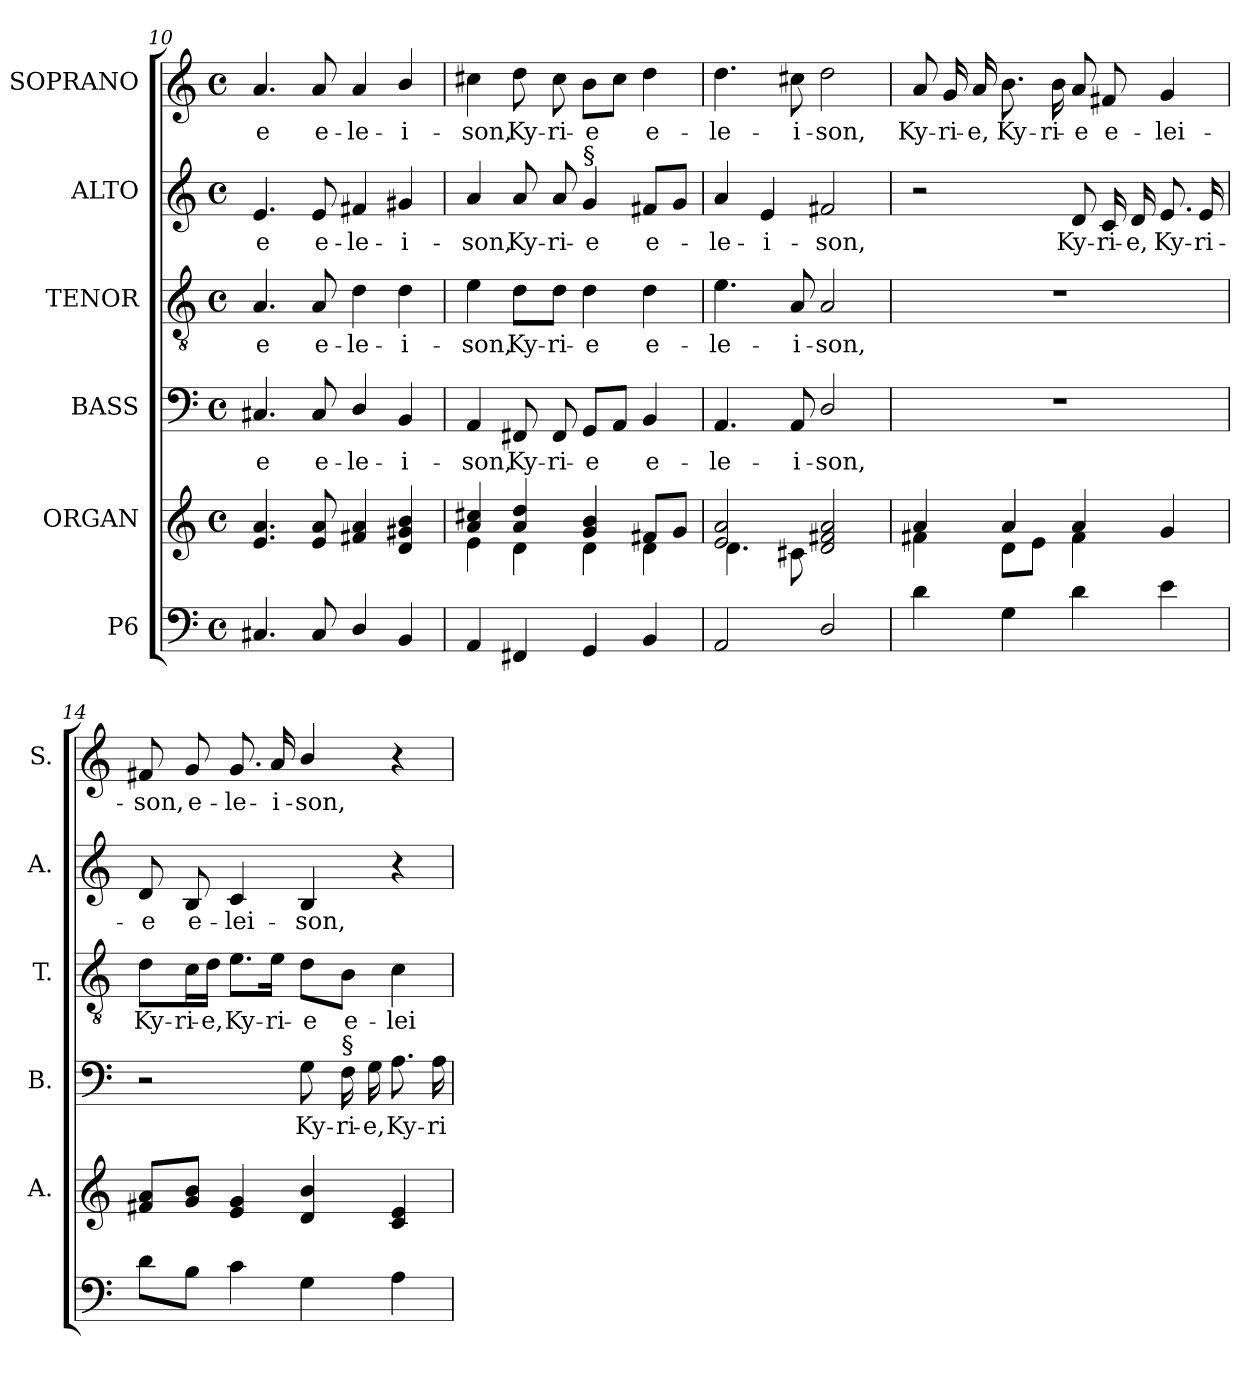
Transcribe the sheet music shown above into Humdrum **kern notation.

**kern	**kern	**kern	**text	**kern	**text	**kern	**text	**kern	**text
*part6	*part5	*part4	*part4	*part3	*part3	*part2	*part2	*part1	*part1
*staff6	*staff5	*staff4	*staff4	*staff3	*staff3	*staff2	*staff2	*staff1	*staff1
*I"P6	*I"ORGAN	*I"BASS	*	*I"TENOR	*	*I"ALTO	*	*I"SOPRANO	*
*	*I'A.	*I'B.	*	*I'T.	*	*I'A.	*	*I'S.	*
*clefF4	*clefG2	*clefF4	*	*clefGv2	*	*clefG2	*	*clefG2	*
*	*	*	*	*ITrd7c12	*	*	*	*	*
*k[]	*k[]	*k[]	*	*k[]	*	*k[]	*	*k[]	*
*C:	*C:	*C:	*	*C:	*	*C:	*	*C:	*
*M4/4	*M4/4	*M4/4	*	*M4/4	*	*M4/4	*	*M4/4	*
*met(c)	*met(c)	*met(c)	*	*met(c)	*	*met(c)	*	*met(c)	*
=10	=10	=10	=10	=10	=10	=10	=10	=10	=10
!	!	!	!LO:LY:b:color=#000000	!	!	!	!	!	!
!	!	!	!	!	!LO:LY:b:color=#000000	!	!	!	!
!	!	!	!	!	!	!	!LO:LY:b:color=#000000	!	!
!	!	!	!	!	!	!	!	!	!LO:LY:b:color=#000000
4.C#Xi/	4.ei/ 4.ai	4.C#Xi/	-e	4.AAi/	-e	4.ei/	-e	4.ai/	-e
!	!	!	!LO:LY:b:color=#000000	!	!	!	!	!	!
!	!	!	!	!	!LO:LY:b:color=#000000	!	!	!	!
!	!	!	!	!	!	!	!LO:LY:b:color=#000000	!	!
!	!	!	!	!	!	!	!	!	!LO:LY:b:color=#000000
8C#i/	8ei/ 8ai	8C#i/	e-	8AAi/	e-	8ei/	e-	8ai/	e-
!	!	!	!LO:LY:b:color=#000000	!	!	!	!	!	!
!	!	!	!	!	!LO:LY:b:color=#000000	!	!	!	!
!	!	!	!	!	!	!	!LO:LY:b:color=#000000	!	!
!	!	!	!	!	!	!	!	!	!LO:LY:b:color=#000000
4Di/	4f#Xi/ 4ai	4Di/	-le-	4Di\	-le-	4f#Xi/	-le-	4ai/	-le-
!	!	!	!LO:LY:b:color=#000000	!	!	!	!	!	!
!	!	!	!	!	!LO:LY:b:color=#000000	!	!	!	!
!	!	!	!	!	!	!	!LO:LY:b:color=#000000	!	!
!	!	!	!	!	!	!	!	!	!LO:LY:b:color=#000000
4BBi/	4di/ 4g#Xi 4bi	4BBi/	-i-	4Di\	-i-	4g#Xi/	-i-	4bi/	-i-
=11	=11	=11	=11	=11	=11	=11	=11	=11	=11
*	*^	*	*	*	*	*	*	*	*
!	!	!	!	!LO:LY:b:color=#000000	!	!	!	!	!	!
!	!	!	!	!	!	!LO:LY:b:color=#000000	!	!	!	!
!	!	!	!	!	!	!	!	!LO:LY:b:color=#000000	!	!
!	!	!	!	!	!	!	!	!	!	!LO:LY:b:color=#000000
4AAi/	4ai/ 4cc#Xi	4ei\	4AAi/	-son,	4Ei\	-son,	4ai/	-son,	4cc#Xi\	-son,
!	!	!	!	!LO:LY:b:color=#000000	!	!	!	!	!	!
!	!	!	!	!	!	!LO:LY:b:color=#000000	!	!	!	!
!	!	!	!	!	!	!	!	!LO:LY:b:color=#000000	!	!
!	!	!	!	!	!	!	!	!	!	!LO:LY:b:color=#000000
4FF#Xi/	4ai/ 4ddi	4di\	8FF#Xi/	Ky-	8Di\L	Ky-	8ai/	Ky-	8ddi\	Ky-
!	!	!	!	!LO:LY:b:color=#000000	!	!	!	!	!	!
!	!	!	!	!	!	!LO:LY:b:color=#000000	!	!	!	!
!	!	!	!	!	!	!	!	!LO:LY:b:color=#000000	!	!
!	!	!	!	!	!	!	!	!	!	!LO:LY:b:color=#000000
.	.	.	8FF#i/	-ri-	8Di\J	-ri-	8ai/	-ri-	8cc#i\	-ri-
!	!	!	!	!LO:LY:b:color=#000000	!	!	!	!	!	!
!	!	!	!	!	!	!LO:LY:b:color=#000000	!	!	!	!
!	!	!	!	!	!	!	!	!LO:LY:b:color=#000000	!	!
!	!	!	!	!	!	!	!LO:TX:a:t=§	!	!	!
!	!	!	!	!	!	!	!	!	!	!LO:LY:b:color=#000000
4GGi/	4gi/ 4bi	4di\	8GGi/L	-e	4Di\	-e	4gi/	-e	8bi\L	-e
.	.	.	8AAi/J	.	.	.	.	.	8cc#i\J	.
!	!	!	!	!LO:LY:b:color=#000000	!	!	!	!	!	!
!	!	!	!	!	!	!LO:LY:b:color=#000000	!	!	!	!
!	!	!	!	!	!	!	!	!LO:LY:b:color=#000000	!	!
!	!	!	!	!	!	!	!	!	!	!LO:LY:b:color=#000000
4BBi/	8f#Xi/L	4di\	4BBi/	e-	4Di\	e-	8f#Xi/L	e-	4ddi\	e-
.	8gi/J	.	.	.	.	.	8gi/J	.	.	.
=12	=12	=12	=12	=12	=12	=12	=12	=12	=12	=12
!	!	!	!	!LO:LY:b:color=#000000	!	!	!	!	!	!
!	!	!	!	!	!	!LO:LY:b:color=#000000	!	!	!	!
!	!	!	!	!	!	!	!	!LO:LY:b:color=#000000	!	!
!	!	!	!	!	!	!	!	!	!	!LO:LY:b:color=#000000
2AAi/	2ei/ 2ai	4.di\	4.AAi/	-le-	4.Ei\	-le-	4ai/	-le-	4.ddi\	-le-
!	!	!	!	!	!	!	!	!LO:LY:b:color=#000000	!	!
.	.	.	.	.	.	.	4ei/	-i-	.	.
!	!	!	!	!LO:LY:b:color=#000000	!	!	!	!	!	!
!	!	!	!	!	!	!LO:LY:b:color=#000000	!	!	!	!
!	!	!	!	!	!	!	!	!	!	!LO:LY:b:color=#000000
.	.	8c#Xi\	8AAi/	-i-	8AAi/	-i-	.	.	8cc#Xi\	-i-
!	!	!	!	!LO:LY:b:color=#000000	!	!	!	!	!	!
!	!	!	!	!	!	!LO:LY:b:color=#000000	!	!	!	!
!	!	!	!	!	!	!	!	!LO:LY:b:color=#000000	!	!
!	!	!	!	!	!	!	!	!	!	!LO:LY:b:color=#000000
2Di/	2di/ 2f#Xi 2ai	2ryy	2Di/	-son,	2AAi/	-son,	2f#Xi/	-son,	2ddi\	-son,
!!LO:LB:g=z
=13	=13	=13	=13	=13	=13	=13	=13	=13	=13	=13
!	!	!	!	!	!	!	!	!	!	!LO:LY:b:color=#000000
4di\	4ai/	4f#Xi\	1r	.	1r	.	2r	.	8ai/	Ky-
!	!	!	!	!	!	!	!	!	!	!LO:LY:b:color=#000000
.	.	.	.	.	.	.	.	.	16gi/	-ri-
!	!	!	!	!	!	!	!	!	!	!LO:LY:b:color=#000000
.	.	.	.	.	.	.	.	.	16ai/	-e,
!	!	!	!	!	!	!	!	!	!	!LO:LY:b:color=#000000
4Gi\	4ai/	8di\L	.	.	.	.	.	.	8.bi\	Ky-
.	.	8ei\J	.	.	.	.	.	.	.	.
!	!	!	!	!	!	!	!	!	!	!LO:LY:b:color=#000000
.	.	.	.	.	.	.	.	.	16bi\	-ri-
!	!	!	!	!	!	!	!	!LO:LY:b:color=#000000	!	!
!	!	!	!	!	!	!	!	!	!	!LO:LY:b:color=#000000
4di\	4ai/	4f#i\	.	.	.	.	8di/	Ky-	8ai/	-e
!	!	!	!	!	!	!	!	!LO:LY:b:color=#000000	!	!
!	!	!	!	!	!	!	!	!	!	!LO:LY:b:color=#000000
.	.	.	.	.	.	.	16ci/	-ri-	8f#Xi/	e-
!	!	!	!	!	!	!	!	!LO:LY:b:color=#000000	!	!
.	.	.	.	.	.	.	16di/	-e,	.	.
!	!	!	!	!	!	!	!	!LO:LY:b:color=#000000	!	!
!	!	!	!	!	!	!	!	!	!	!LO:LY:b:color=#000000
4ei\	4gi/	4ryy	.	.	.	.	8.ei/	Ky-	4gi/	-lei-
!	!	!	!	!	!	!	!	!LO:LY:b:color=#000000	!	!
.	.	.	.	.	.	.	16ei/	-ri-	.	.
*	*v	*v	*	*	*	*	*	*	*	*
=14	=14	=14	=14	=14	=14	=14	=14	=14	=14
!	!	!	!	!	!LO:LY:b:color=#000000	!	!	!	!
!	!	!	!	!	!	!	!LO:LY:b:color=#000000	!	!
!	!	!	!	!	!	!	!	!	!LO:LY:b:color=#000000
8di\L	8f#Xi/ 8aiL	2r	.	8Di\L	Ky-	8di/	-e	8f#Xi/	-son,
!	!	!	!	!	!LO:LY:b:color=#000000	!	!	!	!
!	!	!	!	!	!	!	!LO:LY:b:color=#000000	!	!
!	!	!	!	!	!	!	!	!	!LO:LY:b:color=#000000
8Bi\J	8gi/ 8biJ	.	.	16Ci\L	-ri-	8Bi/	e-	8gi/	e-
!	!	!	!	!	!LO:LY:b:color=#000000	!	!	!	!
.	.	.	.	16Di\JJ	-e,	.	.	.	.
!	!	!	!	!	!LO:LY:b:color=#000000	!	!	!	!
!	!	!	!	!	!	!	!LO:LY:b:color=#000000	!	!
!	!	!	!	!	!	!	!	!	!LO:LY:b:color=#000000
4ci\	4ei/ 4gi	.	.	8.Ei\L	Ky-	4ci/	-lei-	8.gi/	-le-
!	!	!	!	!	!LO:LY:b:color=#000000	!	!	!	!
!	!	!	!	!	!	!	!	!	!LO:LY:b:color=#000000
.	.	.	.	16Ei\Jk	-ri-	.	.	16ai/	-i-
!	!	!	!LO:LY:b:color=#000000	!	!	!	!	!	!
!	!	!	!	!	!LO:LY:b:color=#000000	!	!	!	!
!	!	!	!	!	!	!	!LO:LY:b:color=#000000	!	!
!	!	!	!	!	!	!	!	!	!LO:LY:b:color=#000000
4Gi\	4di/ 4bi	8Gi\	Ky-	8Di\L	-e	4Bi/	-son,	4bi/	-son,
!	!	!	!LO:LY:b:color=#000000	!	!	!	!	!	!
!	!	!LO:TX:a:t=§	!	!	!	!	!	!	!
!	!	!	!	!	!LO:LY:b:color=#000000	!	!	!	!
.	.	16Fi\	-ri-	8BBi\J	e-	.	.	.	.
!	!	!	!LO:LY:b:color=#000000	!	!	!	!	!	!
.	.	16Gi\	-e,	.	.	.	.	.	.
!	!	!	!LO:LY:b:color=#000000	!	!	!	!	!	!
!	!	!	!	!	!LO:LY:b:color=#000000	!	!	!	!
4Ai\	4ci/ 4ei	8.Ai\	Ky-	4Ci\	-lei-	4r	.	4r	.
!	!	!	!LO:LY:b:color=#000000	!	!	!	!	!	!
.	.	16Ai\	-ri-	.	.	.	.	.	.
=	=	=	=	=	=	=	=	=	=
*-	*-	*-	*-	*-	*-	*-	*-	*-	*-
